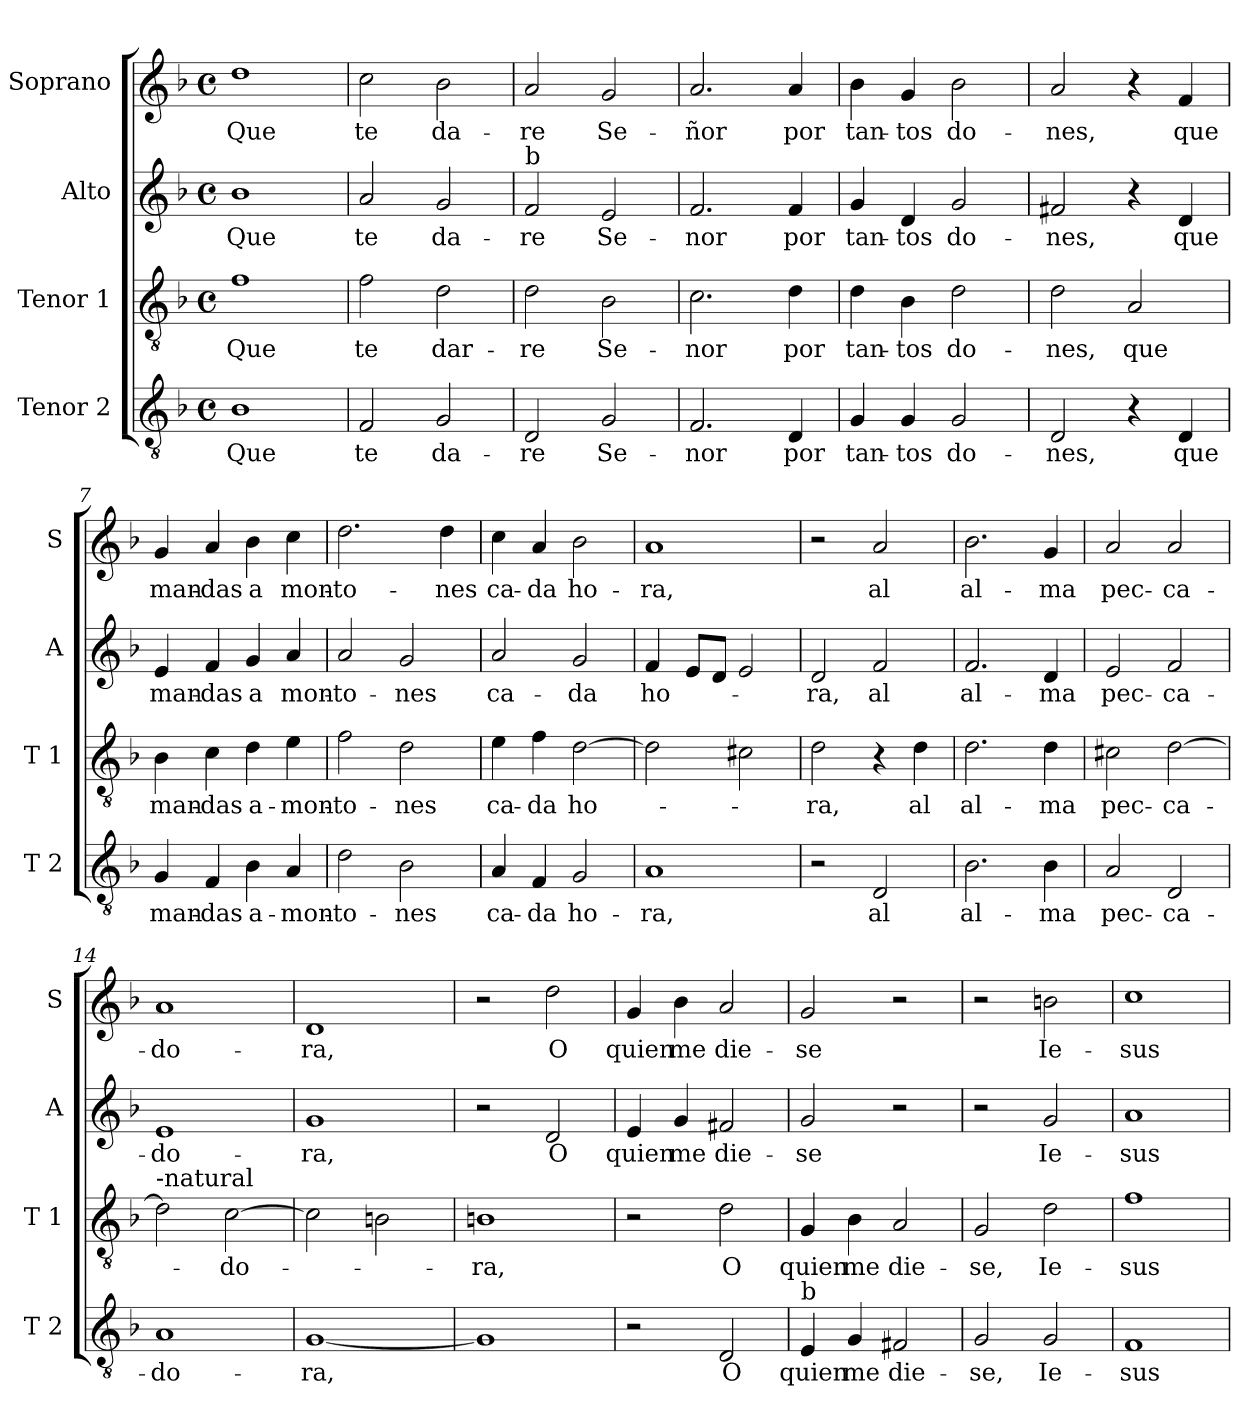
**kern	**text	**kern	**text	**kern	**text	**kern	**text
*part4	*part4	*part3	*part3	*part2	*part2	*part1	*part1
*staff4	*staff4	*staff3	*staff3	*staff2	*staff2	*staff1	*staff1
*I"Tenor 2	*	*I"Tenor 1	*	*I"Alto	*	*I"Soprano	*
*I'T 2	*	*I'T 1	*	*I'A	*	*I'S	*
*clefGv2	*	*clefGv2	*	*clefG2	*	*clefG2	*
*k[b-]	*	*k[b-]	*	*k[b-]	*	*k[b-]	*
*F:	*	*F:	*	*F:	*	*F:	*
*M4/4	*	*M4/4	*	*M4/4	*	*M4/4	*
*met(c)	*	*met(c)	*	*met(c)	*	*met(c)	*
=1	=1	=1	=1	=1	=1	=1	=1
!	!LO:LY:b	!	!LO:LY:b	!	!LO:LY:b	!	!LO:LY:b
1B-	Que	1f	Que	1b-	Que	1dd	Que
=2	=2	=2	=2	=2	=2	=2	=2
!	!LO:LY:b	!	!LO:LY:b	!	!LO:LY:b	!	!LO:LY:b
2F/	te	2f\	te	2a/	te	2cc\	te
!	!LO:LY:b	!	!LO:LY:b	!	!LO:LY:b	!	!LO:LY:b
2G/	da-	2d\	dar-	2g/	da-	2b-\	da-
=3	=3	=3	=3	=3	=3	=3	=3
!	!	!	!	!LO:TX:a:t=b	!	!	!
!	!LO:LY:b	!	!LO:LY:b	!	!LO:LY:b	!	!LO:LY:b
2D/	-re	2d\	-re	2f/	-re	2a/	-re
!	!LO:LY:b	!	!LO:LY:b	!	!LO:LY:b	!	!LO:LY:b
2G/	Se-	2B-\	Se-	2e/	Se-	2g/	Se-
=4	=4	=4	=4	=4	=4	=4	=4
!	!LO:LY:b	!	!LO:LY:b	!	!LO:LY:b	!	!LO:LY:b
2.F/	-nor	2.c\	-nor	2.f/	-nor	2.a/	-ñor
!	!LO:LY:b	!	!LO:LY:b	!	!LO:LY:b	!	!LO:LY:b
4D/	por	4d\	por	4f/	por	4a/	por
=5	=5	=5	=5	=5	=5	=5	=5
!	!LO:LY:b	!	!LO:LY:b	!	!LO:LY:b	!	!LO:LY:b
4G/	tan-	4d\	tan-	4g/	tan-	4b-\	tan-
!	!LO:LY:b	!	!LO:LY:b	!	!LO:LY:b	!	!LO:LY:b
4G/	-tos	4B-\	-tos	4d/	-tos	4g/	-tos
!	!LO:LY:b	!	!LO:LY:b	!	!LO:LY:b	!	!LO:LY:b
2G/	do-	2d\	do-	2g/	do-	2b-\	do-
=6	=6	=6	=6	=6	=6	=6	=6
!	!LO:LY:b	!	!LO:LY:b	!	!LO:LY:b	!	!LO:LY:b
2D/	-nes,	2d\	-nes,	2f#X/	-nes,	2a/	-nes,
!	!	!	!LO:LY:b	!	!	!	!
4r	.	2A/	que	4r	.	4r	.
!	!LO:LY:b	!	!	!	!LO:LY:b	!	!LO:LY:b
4D/	que	.	.	4d/	que	4f/	que
!!LO:LB:g=z
=7	=7	=7	=7	=7	=7	=7	=7
!	!LO:LY:b	!	!LO:LY:b	!	!LO:LY:b	!	!LO:LY:b
4G/	man-	4B-\	man-	4e/	man-	4g/	man-
!	!LO:LY:b	!	!LO:LY:b	!	!LO:LY:b	!	!LO:LY:b
4F/	-das	4c\	-das	4f/	-das	4a/	-das
!	!LO:LY:b	!	!LO:LY:b	!	!LO:LY:b	!	!LO:LY:b
4B-\	a-	4d\	a-	4g/	a	4b-\	a
!	!LO:LY:b	!	!LO:LY:b	!	!LO:LY:b	!	!LO:LY:b
4A/	-mon-	4e\	-mon-	4a/	mon-	4cc\	mon-
=8	=8	=8	=8	=8	=8	=8	=8
!	!LO:LY:b	!	!LO:LY:b	!	!LO:LY:b	!	!LO:LY:b
2d\	-to-	2f\	-to-	2a/	-to-	2.dd\	-to-
!	!LO:LY:b	!	!LO:LY:b	!	!LO:LY:b	!	!
2B-\	-nes	2d\	-nes	2g/	-nes	.	.
!	!	!	!	!	!	!	!LO:LY:b
.	.	.	.	.	.	4dd\	-nes
=9	=9	=9	=9	=9	=9	=9	=9
!	!LO:LY:b	!	!LO:LY:b	!	!LO:LY:b	!	!LO:LY:b
4A/	ca-	4e\	ca-	2a/	ca-	4cc\	ca-
!	!LO:LY:b	!	!LO:LY:b	!	!	!	!LO:LY:b
4F/	-da	4f\	-da	.	.	4a/	-da
!	!LO:LY:b	!	!LO:LY:b	!	!LO:LY:b	!	!LO:LY:b
2G/	ho-	[2d\	ho-	2g/	-da	2b-\	ho-
=10	=10	=10	=10	=10	=10	=10	=10
!	!LO:LY:b	!	!	!	!LO:LY:b	!	!LO:LY:b
1A	-ra,	2d\]	.	4f/	ho-	1a	-ra,
.	.	.	.	8e/L	.	.	.
.	.	.	.	8d/J	.	.	.
.	.	2c#X\	.	2e/	.	.	.
=11	=11	=11	=11	=11	=11	=11	=11
!	!	!	!LO:LY:b	!	!LO:LY:b	!	!
2r	.	2d\	-ra,	2d/	-ra,	2r	.
!	!LO:LY:b	!	!	!	!LO:LY:b	!	!LO:LY:b
2D/	al	4r	.	2f/	al	2a/	al
!	!	!	!LO:LY:b	!	!	!	!
.	.	4d\	al	.	.	.	.
=12	=12	=12	=12	=12	=12	=12	=12
!	!LO:LY:b	!	!LO:LY:b	!	!LO:LY:b	!	!LO:LY:b
2.B-\	al-	2.d\	al-	2.f/	al-	2.b-\	al-
!	!LO:LY:b	!	!LO:LY:b	!	!LO:LY:b	!	!LO:LY:b
4B-\	-ma	4d\	-ma	4d/	-ma	4g/	-ma
!!LO:LB:g=z
=13	=13	=13	=13	=13	=13	=13	=13
!	!LO:LY:b	!	!LO:LY:b	!	!LO:LY:b	!	!LO:LY:b
2A/	pec-	2c#X\	pec-	2e/	pec-	2a/	pec-
!	!LO:LY:b	!	!LO:LY:b	!	!LO:LY:b	!	!LO:LY:b
2D/	-ca-	[2d\	-ca-	2f/	-ca-	2a/	-ca-
=14	=14	=14	=14	=14	=14	=14	=14
!	!	!LO:TX:a:t=-natural	!	!	!	!	!
!	!LO:LY:b	!	!	!	!LO:LY:b	!	!LO:LY:b
1A	-do-	2d\]	.	1e	-do-	1a	-do-
!	!	!	!LO:LY:b	!	!	!	!
.	.	[2c\	-do-	.	.	.	.
=15	=15	=15	=15	=15	=15	=15	=15
!	!LO:LY:b	!	!	!	!LO:LY:b	!	!LO:LY:b
[1G	-ra,	2c\]	.	1g	-ra,	1d	-ra,
.	.	2Bn\	.	.	.	.	.
=16	=16	=16	=16	=16	=16	=16	=16
!	!	!	!LO:LY:b	!	!	!	!
1G]	.	1Bn	-ra,	2r	.	2r	.
!	!	!	!	!	!LO:LY:b	!	!LO:LY:b
.	.	.	.	2d/	O	2dd\	O
=17	=17	=17	=17	=17	=17	=17	=17
!	!	!	!	!	!LO:LY:b	!	!LO:LY:b
2r	.	2r	.	4e/	quien	4g/	quien
!	!	!	!	!	!LO:LY:b	!	!LO:LY:b
.	.	.	.	4g/	me	4b-\	me
!	!LO:LY:b	!	!LO:LY:b	!	!LO:LY:b	!	!LO:LY:b
2D/	O	2d\	O	2f#X/	die-	2a/	die-
=18	=18	=18	=18	=18	=18	=18	=18
!LO:TX:a:t=b	!	!	!	!	!	!	!
!	!LO:LY:b	!	!LO:LY:b	!	!LO:LY:b	!	!LO:LY:b
4E/	quien	4G/	quien	2g/	-se	2g/	-se
!	!LO:LY:b	!	!LO:LY:b	!	!	!	!
4G/	me	4B-\	me	.	.	.	.
!	!LO:LY:b	!	!LO:LY:b	!	!	!	!
2F#X/	die-	2A/	die-	2r	.	2r	.
!!LO:PB:g=z
=19	=19	=19	=19	=19	=19	=19	=19
!	!LO:LY:b	!	!LO:LY:b	!	!	!	!
2G/	-se,	2G/	-se,	2r	.	2r	.
!	!LO:LY:b	!	!LO:LY:b	!	!LO:LY:b	!	!LO:LY:b
2G/	Ie-	2d\	Ie-	2g/	Ie-	2bn\	Ie-
=20	=20	=20	=20	=20	=20	=20	=20
!	!LO:LY:b	!	!LO:LY:b	!	!LO:LY:b	!	!LO:LY:b
1F	-sus	1f	-sus	1a	-sus	1cc	-sus
=	=	=	=	=	=	=	=
*-	*-	*-	*-	*-	*-	*-	*-
